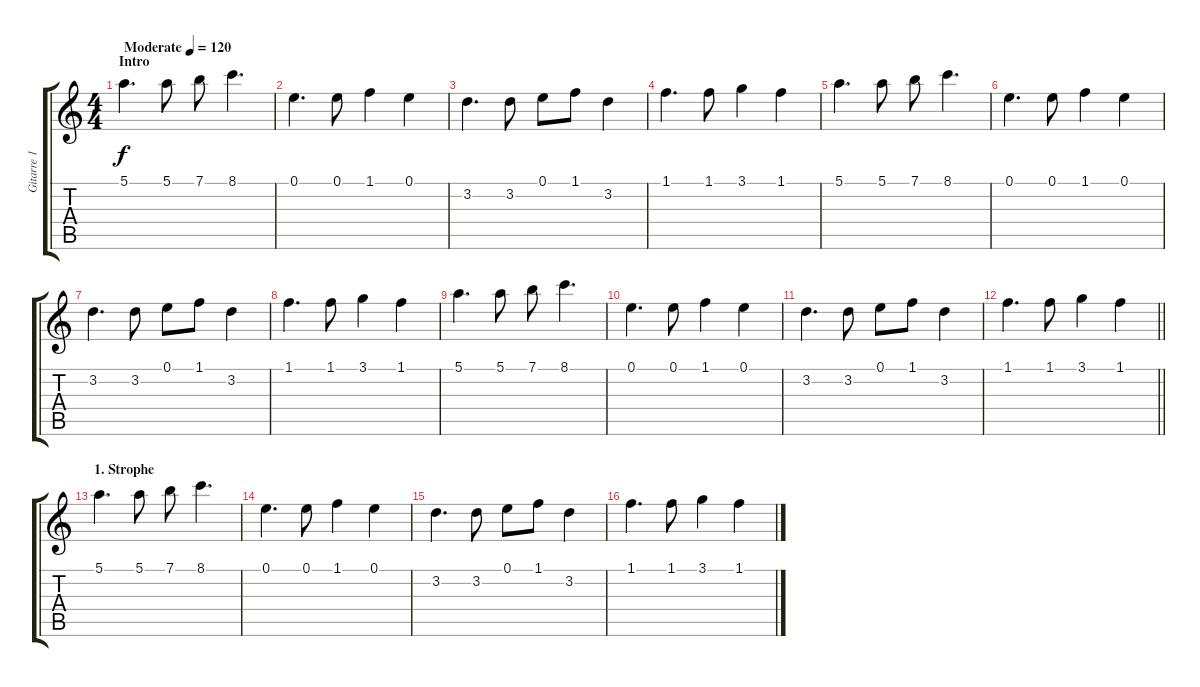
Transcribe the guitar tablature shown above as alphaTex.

\track ("Gitarre 1" "Gitarre 1") {instrument acousticguitarsteel}
\staff {score tabs}
\tuning (E4 B3 G3 D3 A2 E2) {hide}
\ts (4 4)
\section ("" "Intro")
\tempo (120 "Moderate")
\clef g2
\ks c
5.1.4{d dy f instrument acousticguitarsteel} 5.1.8 7.1.8 8.1.4{d} |
0.1.4{d} 0.1.8 1.1.4 0.1.4 |
3.2.4{d} 3.2.8 0.1.8 1.1.8 3.2.4 |
1.1.4{d} 1.1.8 3.1.4 1.1.4 |
5.1.4{d} 5.1.8 7.1.8 8.1.4{d} |
0.1.4{d} 0.1.8 1.1.4 0.1.4 |
3.2.4{d} 3.2.8 0.1.8 1.1.8 3.2.4 |
1.1.4{d} 1.1.8 3.1.4 1.1.4 |
5.1.4{d} 5.1.8 7.1.8 8.1.4{d} |
0.1.4{d} 0.1.8 1.1.4 0.1.4 |
3.2.4{d} 3.2.8 0.1.8 1.1.8 3.2.4 |
\barLineRight lightlight
1.1.4{d} 1.1.8 3.1.4 1.1.4 |
\section ("" "1. Strophe")
5.1.4{d} 5.1.8 7.1.8 8.1.4{d} |
0.1.4{d} 0.1.8 1.1.4 0.1.4 |
3.2.4{d} 3.2.8 0.1.8 1.1.8 3.2.4 |
1.1.4{d} 1.1.8 3.1.4 1.1.4
